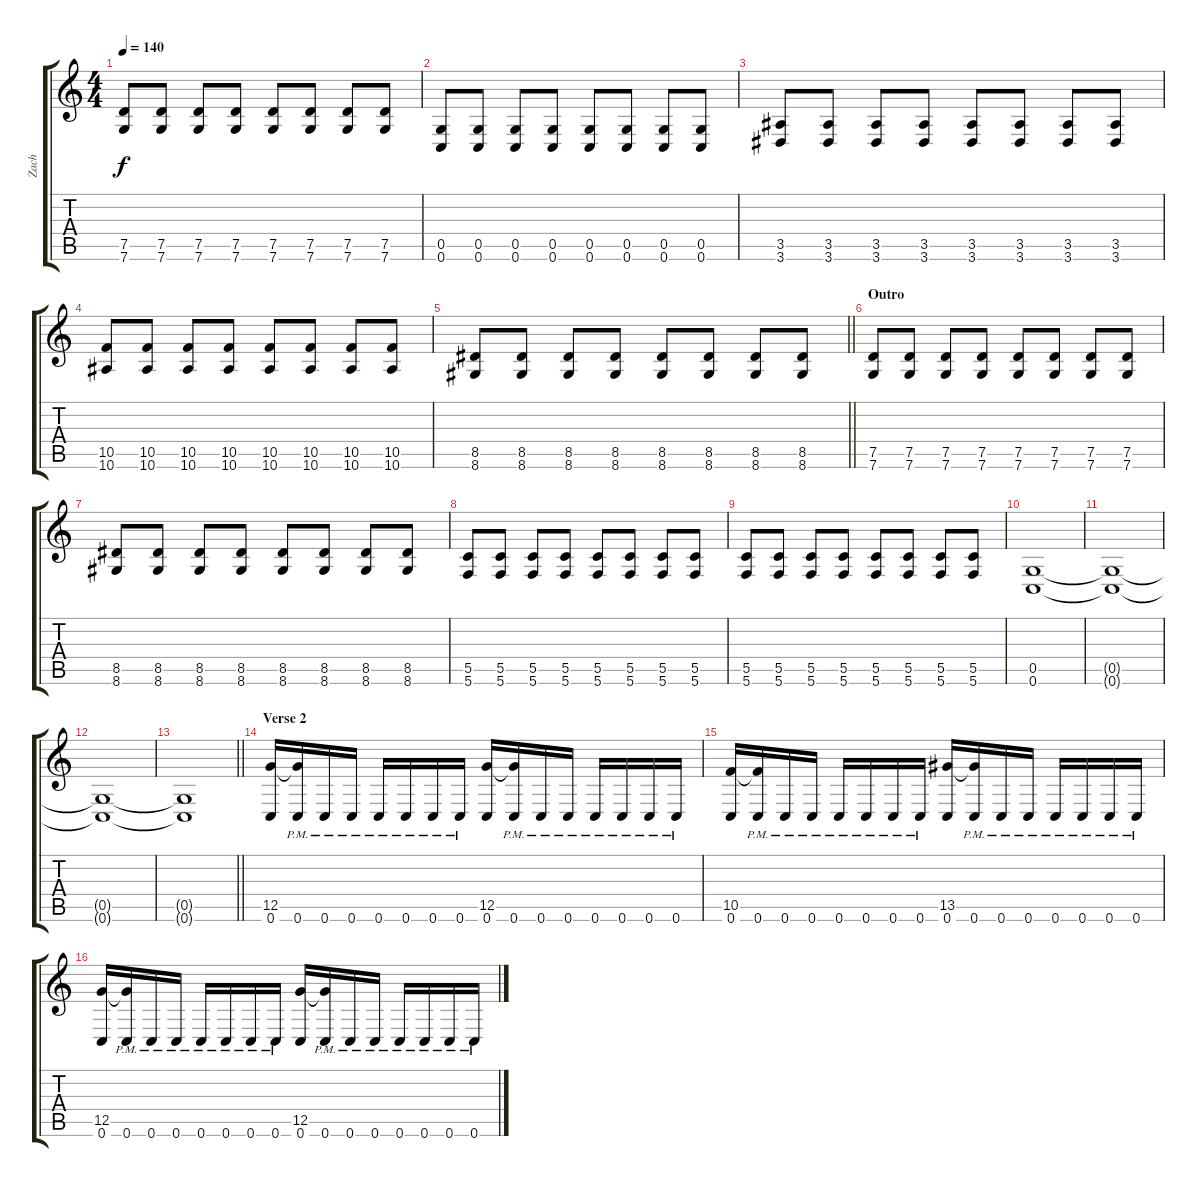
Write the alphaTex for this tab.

\track ("Zach " "Zach ") {instrument distortionguitar}
\staff {score tabs}
\tuning (D4 A3 F3 C3 G2 C2) {hide}
\ts (4 4)
\tempo 140
\clef g2
\ks c
(7.5 7.6).8{dy f} (7.5 7.6).8 (7.5 7.6).8 (7.5 7.6).8 (7.5 7.6).8 (7.5 7.6).8 (7.5 7.6).8 (7.5 7.6).8 |
(0.5 0.6).8 (0.5 0.6).8 (0.5 0.6).8 (0.5 0.6).8 (0.5 0.6).8 (0.5 0.6).8 (0.5 0.6).8 (0.5 0.6).8 |
(3.5 3.6).8 (3.5 3.6).8 (3.5 3.6).8 (3.5 3.6).8 (3.5 3.6).8 (3.5 3.6).8 (3.5 3.6).8 (3.5 3.6).8 |
(10.5 10.6).8 (10.5 10.6).8 (10.5 10.6).8 (10.5 10.6).8 (10.5 10.6).8 (10.5 10.6).8 (10.5 10.6).8 (10.5 10.6).8 |
\barLineRight lightlight
(8.5 8.6).8 (8.5 8.6).8 (8.5 8.6).8 (8.5 8.6).8 (8.5 8.6).8 (8.5 8.6).8 (8.5 8.6).8 (8.5 8.6).8 |
\section ("" "Outro")
(7.5 7.6).8 (7.5 7.6).8 (7.5 7.6).8 (7.5 7.6).8 (7.5 7.6).8 (7.5 7.6).8 (7.5 7.6).8 (7.5 7.6).8 |
(8.5 8.6).8 (8.5 8.6).8 (8.5 8.6).8 (8.5 8.6).8 (8.5 8.6).8 (8.5 8.6).8 (8.5 8.6).8 (8.5 8.6).8 |
(5.5 5.6).8 (5.5 5.6).8 (5.5 5.6).8 (5.5 5.6).8 (5.5 5.6).8 (5.5 5.6).8 (5.5 5.6).8 (5.5 5.6).8 |
(5.5 5.6).8 (5.5 5.6).8 (5.5 5.6).8 (5.5 5.6).8 (5.5 5.6).8 (5.5 5.6).8 (5.5 5.6).8 (5.5 5.6).8 |
(0.5 0.6).1 |
(0.5{t} 0.6{t}).1 |
(0.5{t} 0.6{t}).1 |
\barLineRight lightlight
(0.5{t} 0.6{t}).1 |
\section ("" "Verse 2")
(12.5 0.6).16 (12.5{t} 0.6{pm}).16 0.6{pm}.16 0.6{pm}.16 0.6{pm}.16 0.6{pm}.16 0.6{pm}.16 0.6{pm}.16 (12.5 0.6).16 (12.5{t} 0.6{pm}).16 0.6{pm}.16 0.6{pm}.16 0.6{pm}.16 0.6{pm}.16 0.6{pm}.16 0.6{pm}.16 |
(10.5 0.6).16 (10.5{t} 0.6{pm}).16 0.6{pm}.16 0.6{pm}.16 0.6{pm}.16 0.6{pm}.16 0.6{pm}.16 0.6{pm}.16 (13.5 0.6).16 (13.5{t} 0.6{pm}).16 0.6{pm}.16 0.6{pm}.16 0.6{pm}.16 0.6{pm}.16 0.6{pm}.16 0.6{pm}.16 |
(12.5 0.6).16 (12.5{t} 0.6{pm}).16 0.6{pm}.16 0.6{pm}.16 0.6{pm}.16 0.6{pm}.16 0.6{pm}.16 0.6{pm}.16 (12.5 0.6).16 (12.5{t} 0.6{pm}).16 0.6{pm}.16 0.6{pm}.16 0.6{pm}.16 0.6{pm}.16 0.6{pm}.16 0.6{pm}.16
